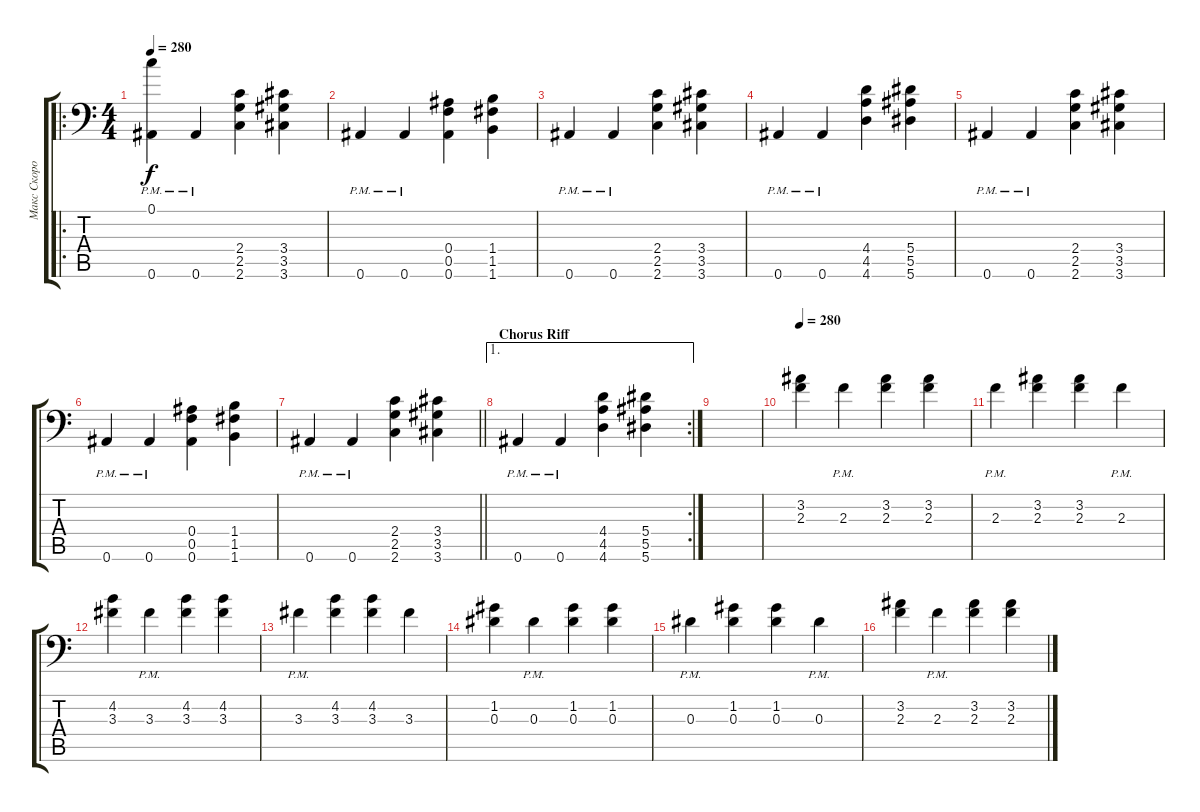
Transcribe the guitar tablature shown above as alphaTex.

\track ("Макс Скоробогатов-Гитара" "Макс Скоро") {instrument distortionguitar}
\staff {score tabs}
\tuning (C4 G3 Eb3 Bb2 F2 Bb1) {hide}
\ro
\ts (4 4)
\tempo 280
\clef f4
\ks c
(0.1 0.6{pm}).4{dy f} 0.6{pm}.4 (2.4 2.5 2.6).4 (3.4 3.5 3.6).4 |
0.6{pm}.4 0.6{pm}.4 (0.4 0.5 0.6).4 (1.4 1.5 1.6).4 |
0.6{pm}.4 0.6{pm}.4 (2.4 2.5 2.6).4 (3.4 3.5 3.6).4 |
0.6{pm}.4 0.6{pm}.4 (4.4 4.5 4.6).4 (5.4 5.5 5.6).4 |
0.6{pm}.4 0.6{pm}.4 (2.4 2.5 2.6).4 (3.4 3.5 3.6).4 |
0.6{pm}.4 0.6{pm}.4 (0.4 0.5 0.6).4 (1.4 1.5 1.6).4 |
\barLineRight lightlight
0.6{pm}.4 0.6{pm}.4 (2.4 2.5 2.6).4 (3.4 3.5 3.6).4 |
\ae 1
\rc 2
\section ("" "Chorus Riff")
0.6{pm}.4 0.6{pm}.4 (4.4 4.5 4.6).4 (5.4 5.5 5.6).4 |
|
\tempo 280
(3.2 2.3).4 2.3{pm}.4 (3.2 2.3).4 (3.2 2.3).4 |
2.3{pm}.4 (3.2 2.3).4 (3.2 2.3).4 2.3{pm}.4 |
(4.2 3.3).4 3.3{pm}.4 (4.2 3.3).4 (4.2 3.3).4 |
3.3{pm}.4 (4.2 3.3).4 (4.2 3.3).4 3.3.4 |
(1.2 0.3).4 0.3{pm}.4 (1.2 0.3).4 (1.2 0.3).4 |
0.3{pm}.4 (1.2 0.3).4 (1.2 0.3).4 0.3{pm}.4 |
(3.2 2.3).4 2.3{pm}.4 (3.2 2.3).4 (3.2 2.3).4
